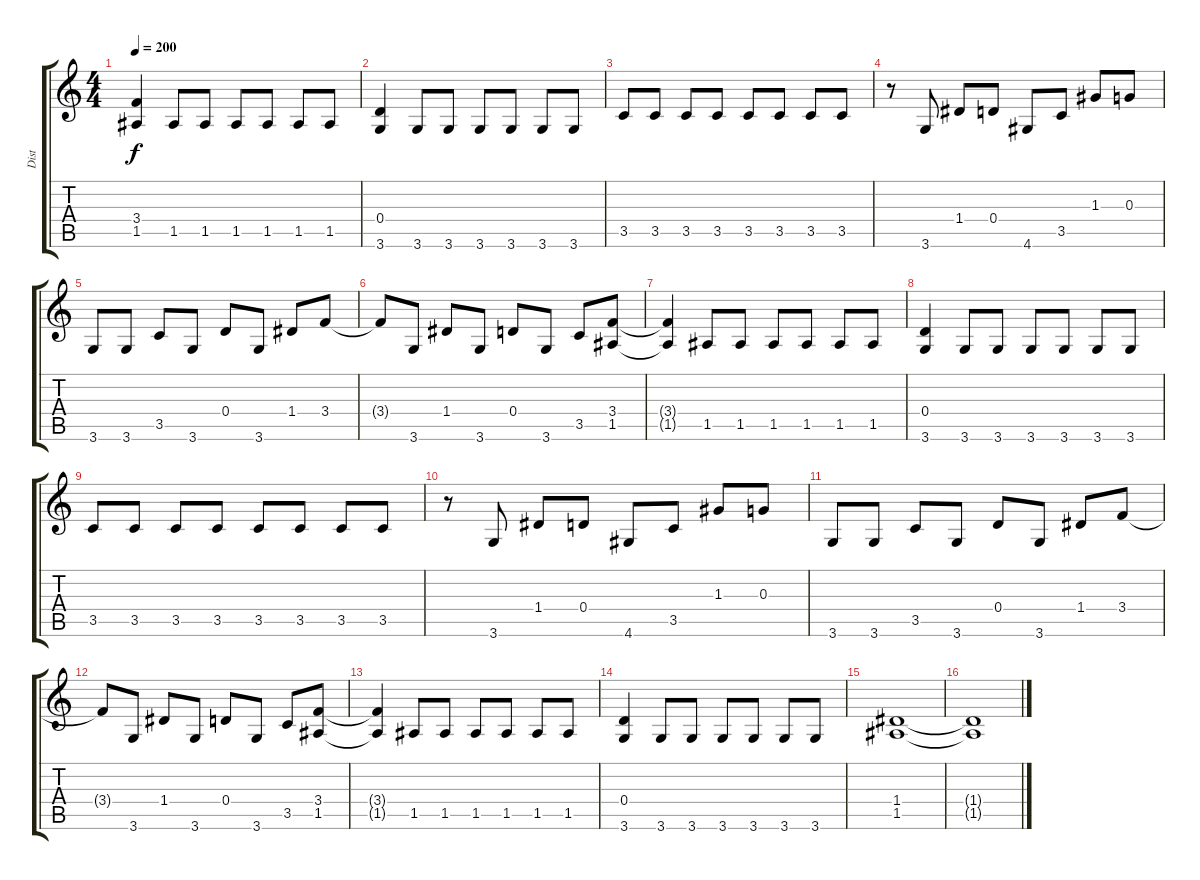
\track ("Dist" "Dist") {instrument overdrivenguitar}
\staff {score tabs}
\tuning (E4 B3 G3 D3 A2 E2) {hide}
\ts (4 4)
\tempo 200
\clef g2
\ks c
(3.4{t} 1.5{t}).4{dy f} 1.5.8 1.5.8 1.5.8 1.5.8 1.5.8 1.5.8 |
(0.4 3.6).4 3.6.8 3.6.8 3.6.8 3.6.8 3.6.8 3.6.8 |
3.5.8 3.5.8 3.5.8 3.5.8 3.5.8 3.5.8 3.5.8 3.5.8 |
r.8 3.6.8 1.4.8 0.4.8 4.6.8 3.5.8 1.3.8 0.3.8 |
3.6.8 3.6.8 3.5.8 3.6.8 0.4.8 3.6.8 1.4.8 3.4.8 |
3.4{t}.8 3.6.8 1.4.8 3.6.8 0.4.8 3.6.8 3.5.8 (3.4 1.5).8 |
(3.4{t} 1.5{t}).4 1.5.8 1.5.8 1.5.8 1.5.8 1.5.8 1.5.8 |
(0.4 3.6).4 3.6.8 3.6.8 3.6.8 3.6.8 3.6.8 3.6.8 |
3.5.8 3.5.8 3.5.8 3.5.8 3.5.8 3.5.8 3.5.8 3.5.8 |
r.8 3.6.8 1.4.8 0.4.8 4.6.8 3.5.8 1.3.8 0.3.8 |
3.6.8 3.6.8 3.5.8 3.6.8 0.4.8 3.6.8 1.4.8 3.4.8 |
3.4{t}.8 3.6.8 1.4.8 3.6.8 0.4.8 3.6.8 3.5.8 (3.4 1.5).8 |
(3.4{t} 1.5{t}).4 1.5.8 1.5.8 1.5.8 1.5.8 1.5.8 1.5.8 |
(0.4 3.6).4 3.6.8 3.6.8 3.6.8 3.6.8 3.6.8 3.6.8 |
(1.4 1.5).1 |
(1.4{t} 1.5{t}).1
